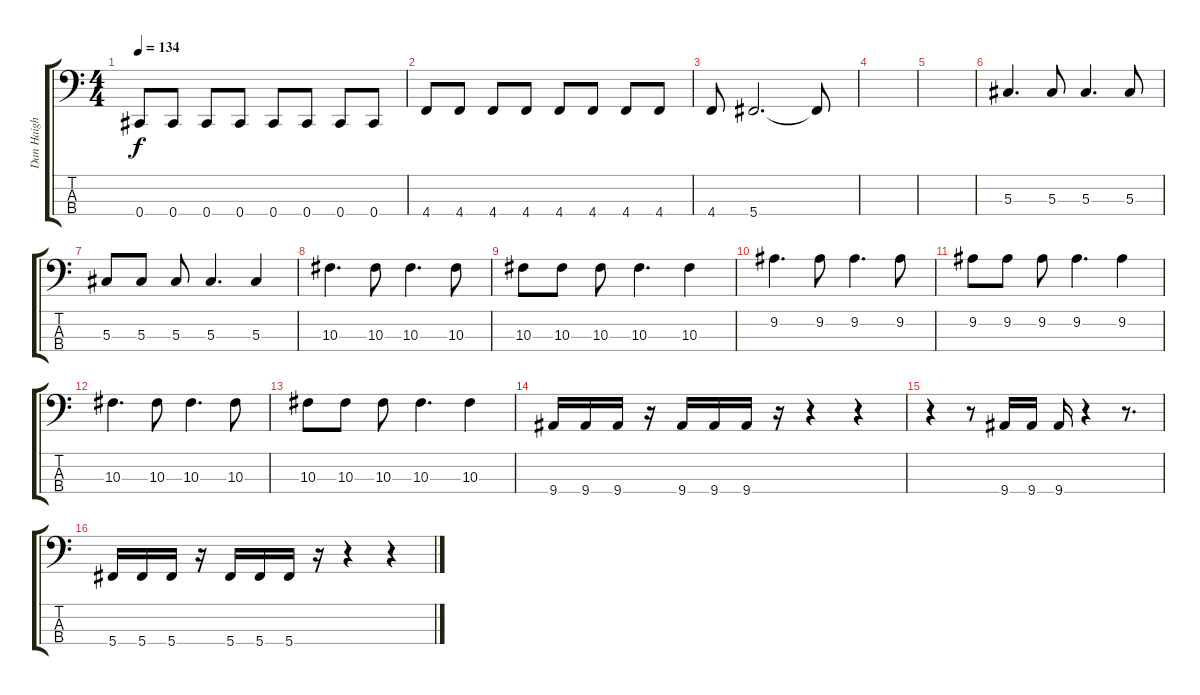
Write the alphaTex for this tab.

\track ("Dan Haigh" "Dan Haigh") {instrument electricbasspick}
\staff {score tabs}
\tuning (Gb2 Db2 Ab1 Db1) {hide}
\ts (4 4)
\tempo 134
\clef f4
\ks c
0.4.8{dy f} 0.4.8 0.4.8 0.4.8 0.4.8 0.4.8 0.4.8 0.4.8 |
4.4.8 4.4.8 4.4.8 4.4.8 4.4.8 4.4.8 4.4.8 4.4.8 |
4.4.8 5.4.2{d} 5.4{t}.8 |
|
|
5.3.4{d} 5.3.8 5.3.4{d} 5.3.8 |
5.3.8 5.3.8 5.3.8 5.3.4{d} 5.3.4 |
10.3.4{d} 10.3.8 10.3.4{d} 10.3.8 |
10.3.8 10.3.8 10.3.8 10.3.4{d} 10.3.4 |
9.2.4{d} 9.2.8 9.2.4{d} 9.2.8 |
9.2.8 9.2.8 9.2.8 9.2.4{d} 9.2.4 |
10.3.4{d} 10.3.8 10.3.4{d} 10.3.8 |
10.3.8 10.3.8 10.3.8 10.3.4{d} 10.3.4 |
9.4.16 9.4.16 9.4.16 r.16 9.4.16 9.4.16 9.4.16 r.16 r.4 r.4 |
r.4 r.8 9.4.16 9.4.16 9.4.16 r.4 r.8{d} |
5.4.16 5.4.16 5.4.16 r.16 5.4.16 5.4.16 5.4.16 r.16 r.4 r.4
